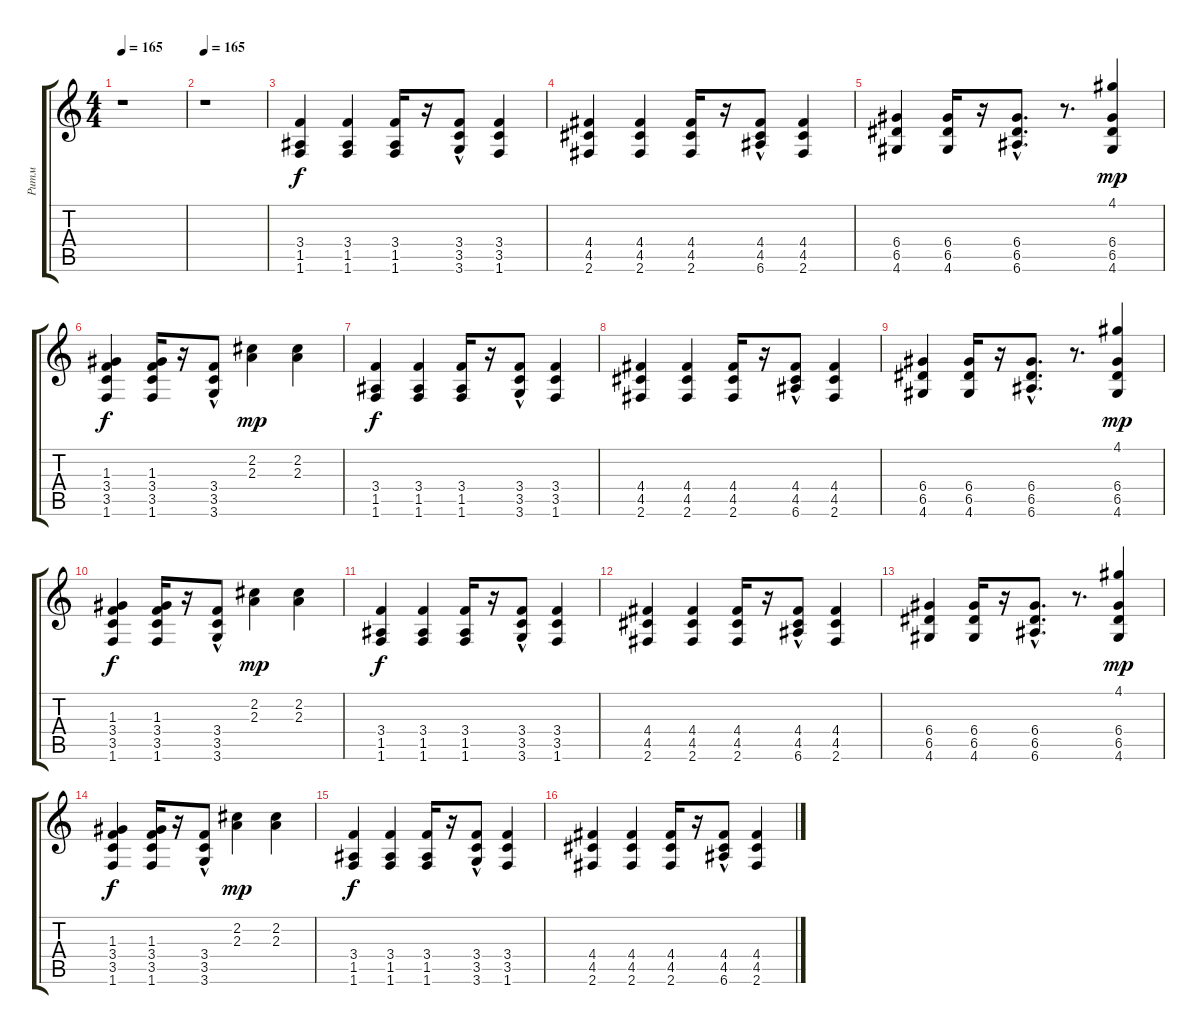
\track ("Ритм" "Ритм") {instrument overdrivenguitar}
\staff {score tabs}
\tuning (E4 B3 G3 D3 A2 E2) {hide}
\ts (4 4)
\tempo 165
\clef g2
\ks c
r.1{dy f} |
\tempo 165
r.1 |
(3.4 1.5 1.6).4 (3.4 1.5 1.6).4 (3.4 1.5 1.6).16 r.16 (3.4{hac} 3.5 3.6{hac}).8 (3.4 3.5 1.6).4 |
(4.4 4.5 2.6).4 (4.4 4.5 2.6).4 (4.4 4.5 2.6).16 r.16 (4.4 4.5{hac} 6.6{hac}).8 (4.4 4.5 2.6).4 |
(6.4 6.5 4.6).4 (6.4 6.5 4.6).16 r.16 (6.4{hac} 6.5{hac} 6.6{hac}).8{d} r.8{d} (4.1 6.4 6.5 4.6).4{dy mp} |
(1.3 3.4 3.5 1.6).4{dy f} (1.3 3.4 3.5 1.6).16 r.16 (3.4 3.5 3.6{hac}).8 (2.2 2.3).4{dy mp} (2.2 2.3).4 |
(3.4 1.5 1.6).4{dy f} (3.4 1.5 1.6).4 (3.4 1.5 1.6).16 r.16 (3.4{hac} 3.5 3.6{hac}).8 (3.4 3.5 1.6).4 |
(4.4 4.5 2.6).4 (4.4 4.5 2.6).4 (4.4 4.5 2.6).16 r.16 (4.4 4.5{hac} 6.6{hac}).8 (4.4 4.5 2.6).4 |
(6.4 6.5 4.6).4 (6.4 6.5 4.6).16 r.16 (6.4{hac} 6.5{hac} 6.6{hac}).8{d} r.8{d} (4.1 6.4 6.5 4.6).4{dy mp} |
(1.3 3.4 3.5 1.6).4{dy f} (1.3 3.4 3.5 1.6).16 r.16 (3.4 3.5 3.6{hac}).8 (2.2 2.3).4{dy mp} (2.2 2.3).4 |
(3.4 1.5 1.6).4{dy f} (3.4 1.5 1.6).4 (3.4 1.5 1.6).16 r.16 (3.4{hac} 3.5 3.6{hac}).8 (3.4 3.5 1.6).4 |
(4.4 4.5 2.6).4 (4.4 4.5 2.6).4 (4.4 4.5 2.6).16 r.16 (4.4 4.5{hac} 6.6{hac}).8 (4.4 4.5 2.6).4 |
(6.4 6.5 4.6).4 (6.4 6.5 4.6).16 r.16 (6.4{hac} 6.5{hac} 6.6{hac}).8{d} r.8{d} (4.1 6.4 6.5 4.6).4{dy mp} |
(1.3 3.4 3.5 1.6).4{dy f} (1.3 3.4 3.5 1.6).16 r.16 (3.4 3.5 3.6{hac}).8 (2.2 2.3).4{dy mp} (2.2 2.3).4 |
(3.4 1.5 1.6).4{dy f} (3.4 1.5 1.6).4 (3.4 1.5 1.6).16 r.16 (3.4{hac} 3.5 3.6{hac}).8 (3.4 3.5 1.6).4 |
(4.4 4.5 2.6).4 (4.4 4.5 2.6).4 (4.4 4.5 2.6).16 r.16 (4.4 4.5{hac} 6.6{hac}).8 (4.4 4.5 2.6).4
